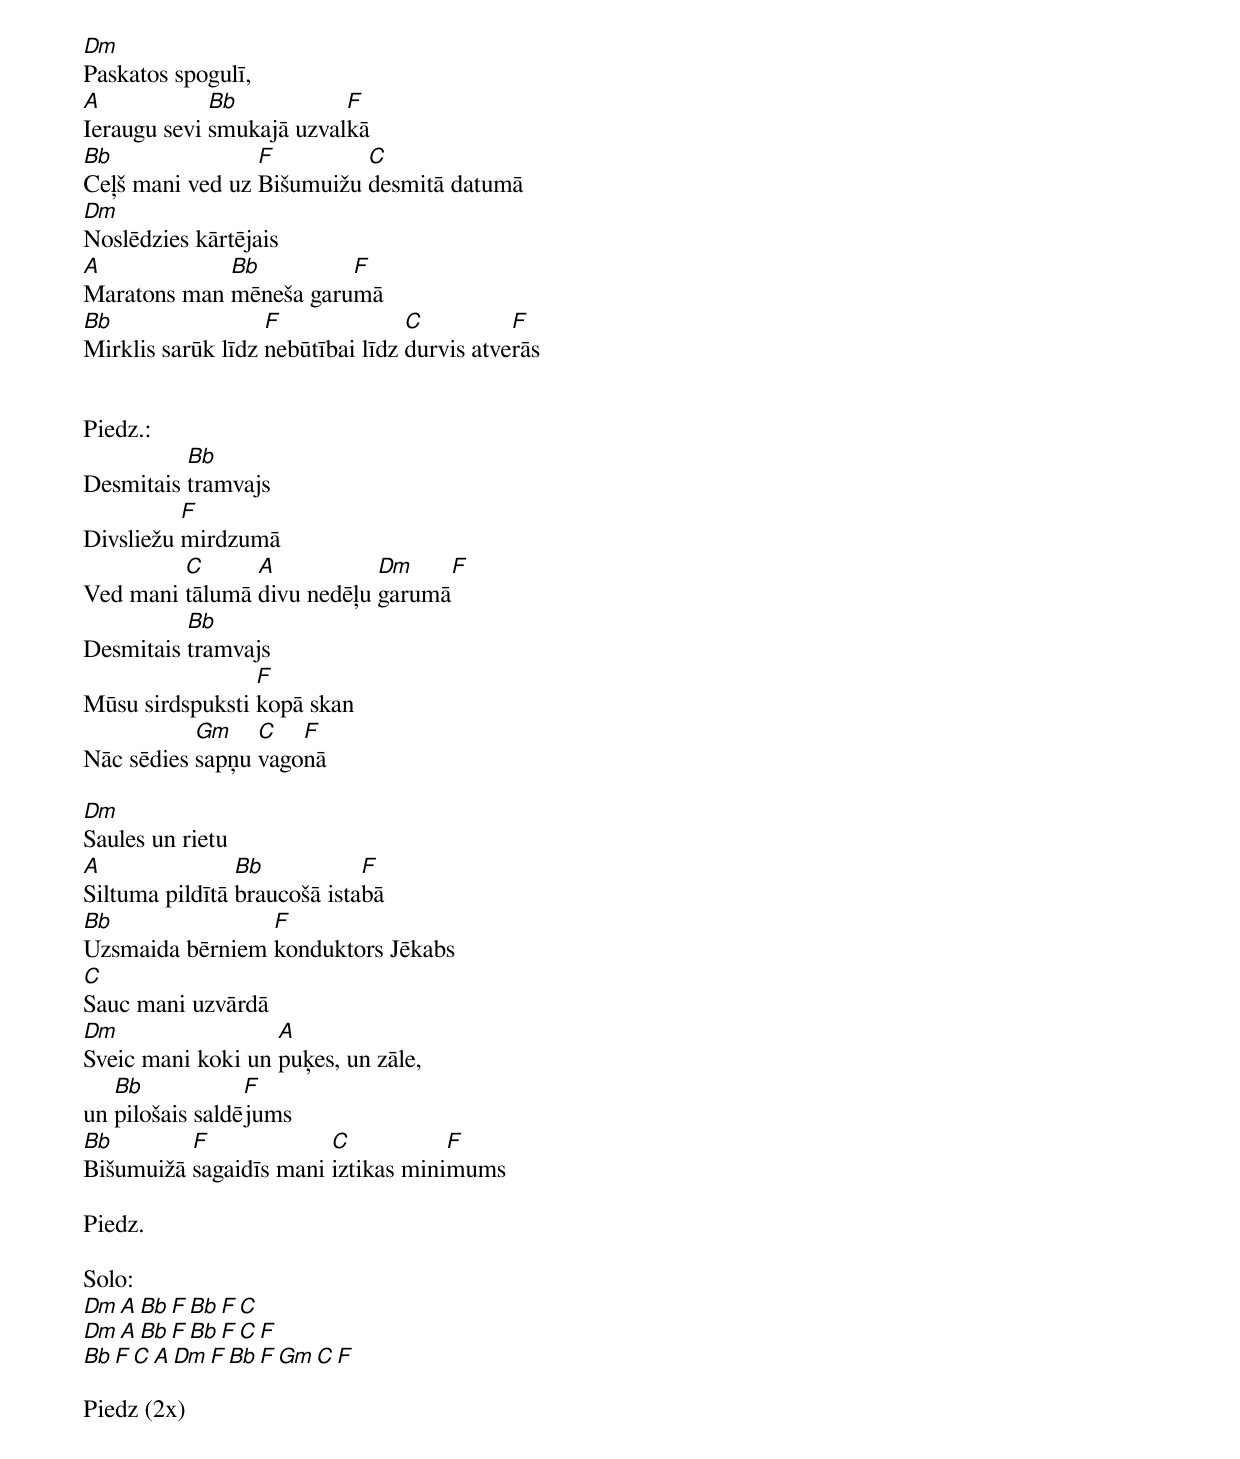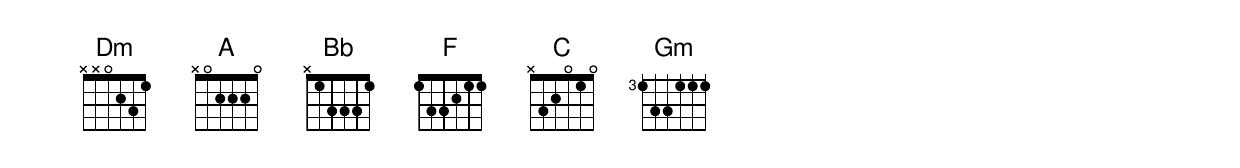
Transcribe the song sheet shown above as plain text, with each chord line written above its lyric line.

Dm
Paskatos spogulī,
A            Bb           F
Ieraugu sevi smukajā uzvalkā
Bb               F         C
Ceļš mani ved uz Bišumuižu desmitā datumā
Dm
Noslēdzies kārtējais
A            Bb         F
Maratons man mēneša garumā
Bb                 F              C          F
Mirklis sarūk līdz nebūtībai līdz durvis atverās


Piedz.:
          Bb
Desmitais tramvajs
          F
Divsliežu mirdzumā
         C      A           Dm     F
Ved mani tālumā divu nedēļu garumā
          Bb
Desmitais tramvajs
                 F
Mūsu sirdspuksti kopā skan
           Gm    C   F
Nāc sēdies sapņu vagonā

Dm
Saules un rietu
A               Bb           F
Siltuma pildītā braucošā istabā
Bb               F
Uzsmaida bērniem konduktors Jēkabs
C
Sauc mani uzvārdā
Dm                 A
Sveic mani koki un puķes, un zāle,
   Bb            F
un pilošais saldējums
Bb        F             C           F
Bišumuižā sagaidīs mani iztikas minimums

Piedz.

Solo:
Dm A Bb F Bb F C
Dm A Bb F Bb F C F
Bb F C A Dm F Bb F Gm C F

Piedz (2x)
